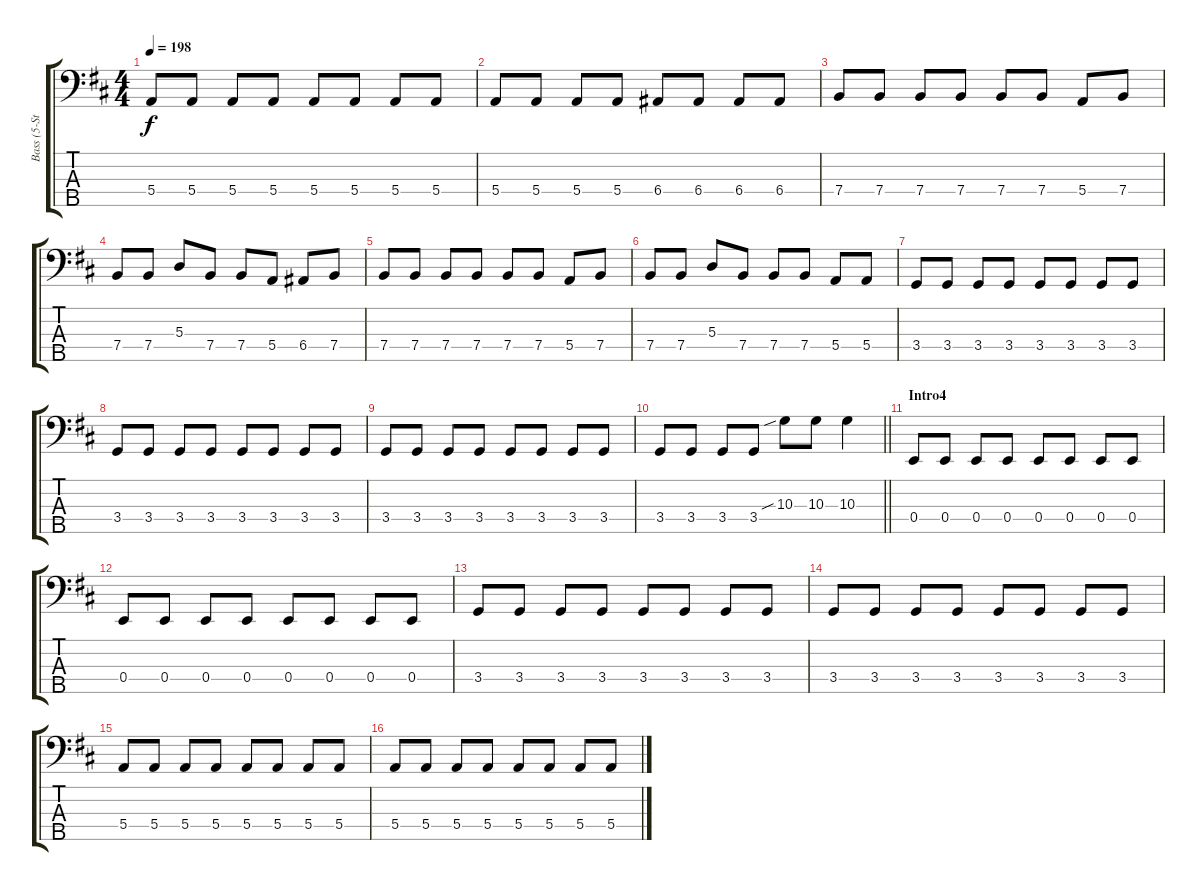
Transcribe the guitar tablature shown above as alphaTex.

\track ("Bass (5-Strings)" "Bass (5-St") {instrument electricbassfinger}
\staff {score tabs}
\tuning (G2 D2 A1 E1 B0) {hide}
\ts (4 4)
\tempo 198
\clef f4
\ks d
5.4.8{dy f} 5.4.8 5.4.8 5.4.8 5.4.8 5.4.8 5.4.8 5.4.8 |
5.4.8 5.4.8 5.4.8 5.4.8 6.4.8 6.4.8 6.4.8 6.4.8 |
7.4.8 7.4.8 7.4.8 7.4.8 7.4.8 7.4.8 5.4.8 7.4.8 |
7.4.8 7.4.8 5.3.8 7.4.8 7.4.8 5.4.8 6.4.8 7.4.8 |
7.4.8 7.4.8 7.4.8 7.4.8 7.4.8 7.4.8 5.4.8 7.4.8 |
7.4.8 7.4.8 5.3.8 7.4.8 7.4.8 7.4.8 5.4.8 5.4.8 |
3.4.8 3.4.8 3.4.8 3.4.8 3.4.8 3.4.8 3.4.8 3.4.8 |
3.4.8 3.4.8 3.4.8 3.4.8 3.4.8 3.4.8 3.4.8 3.4.8 |
3.4.8 3.4.8 3.4.8 3.4.8 3.4.8 3.4.8 3.4.8 3.4.8 |
\barLineRight lightlight
3.4.8 3.4.8 3.4.8 3.4.8 10.3{sib}.8 10.3.8 10.3.4 |
\section ("" "Intro4")
0.4.8 0.4.8 0.4.8 0.4.8 0.4.8 0.4.8 0.4.8 0.4.8 |
0.4.8 0.4.8 0.4.8 0.4.8 0.4.8 0.4.8 0.4.8 0.4.8 |
3.4.8 3.4.8 3.4.8 3.4.8 3.4.8 3.4.8 3.4.8 3.4.8 |
3.4.8 3.4.8 3.4.8 3.4.8 3.4.8 3.4.8 3.4.8 3.4.8 |
5.4.8 5.4.8 5.4.8 5.4.8 5.4.8 5.4.8 5.4.8 5.4.8 |
5.4.8 5.4.8 5.4.8 5.4.8 5.4.8 5.4.8 5.4.8 5.4.8
